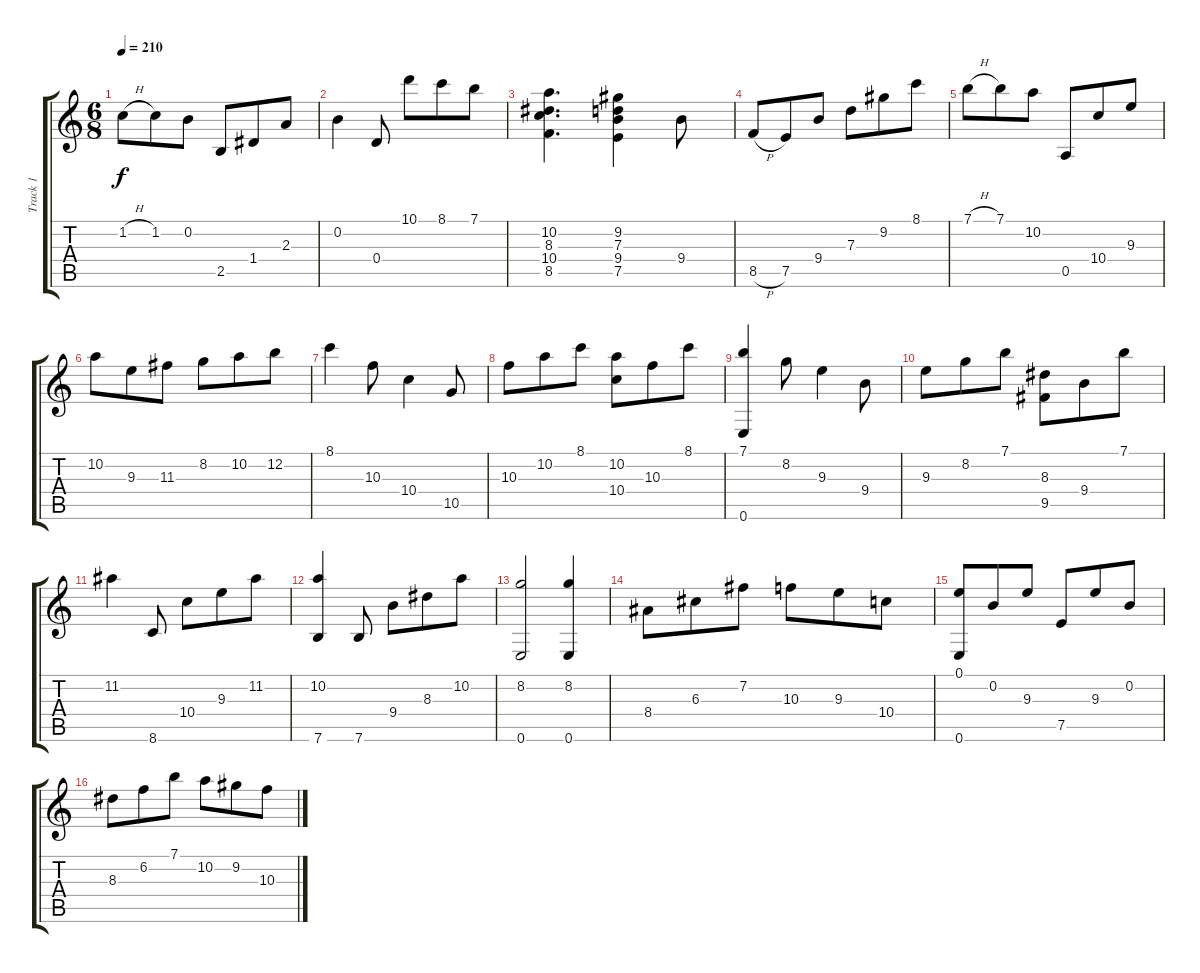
\track ("Track 1" "Track 1") {instrument acousticguitarnylon}
\staff {score tabs}
\tuning (E4 B3 G3 D3 A2 E2) {hide}
\ts (6 8)
\tempo 210
\clef g2
\ks c
1.2{h}.8{dy f} 1.2.8 0.2.8 2.5.8 1.4.8 2.3.8 |
0.2.4 0.4.8 10.1.8 8.1.8 7.1.8 |
(10.2 8.3 10.4 8.5).4{d} (9.2 7.3 9.4 7.5).4 9.4.8 |
8.5{h}.8 7.5.8 9.4.8 7.3.8 9.2.8 8.1.8 |
7.1{h}.8 7.1.8 10.2.8 0.5.8 10.4.8 9.3.8 |
10.2.8 9.3.8 11.3.8 8.2.8 10.2.8 12.2.8 |
8.1.4 10.3.8 10.4.4 10.5.8 |
10.3.8 10.2.8 8.1.8 (10.2 10.4).8 10.3.8 8.1.8 |
(7.1 0.6).4 8.2.8 9.3.4 9.4.8 |
9.3.8 8.2.8 7.1.8 (8.3 9.5).8 9.4.8 7.1.8 |
11.2.4 8.6.8 10.4.8 9.3.8 11.2.8 |
(10.2 7.6).4 7.6.8 9.4.8 8.3.8 10.2.8 |
(8.2 0.6).2 (8.2 0.6).4 |
8.4.8 6.3.8 7.2.8 10.3.8 9.3.8 10.4.8 |
(0.1 0.6).8 0.2.8 9.3.8 7.5.8 9.3.8 0.2.8 |
8.3.8 6.2.8 7.1.8 10.2.8 9.2.8 10.3.8
